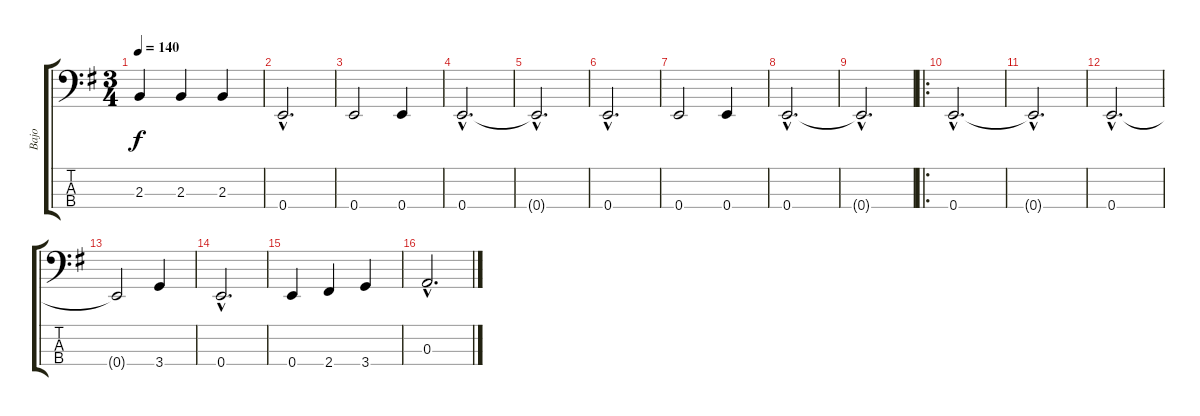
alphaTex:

\track ("Bajo" "Bajo") {instrument electricbassfinger}
\staff {score tabs}
\tuning (G2 D2 A1 E1) {hide}
\ts (3 4)
\tempo 140
\clef f4
\ks g
2.3.4{dy f} 2.3.4 2.3.4 |
0.4{hac}.2{d} |
0.4.2 0.4.4 |
0.4{hac}.2{d} |
0.4{hac t}.2{d} |
0.4{hac}.2{d} |
0.4.2 0.4.4 |
0.4{hac}.2{d} |
0.4{hac t}.2{d} |
\ro
0.4{hac}.2{d} |
0.4{hac t}.2{d} |
0.4{hac}.2{d} |
0.4{t}.2 3.4.4 |
0.4{hac}.2{d} |
0.4.4 2.4.4 3.4.4 |
0.3{hac}.2{d}
